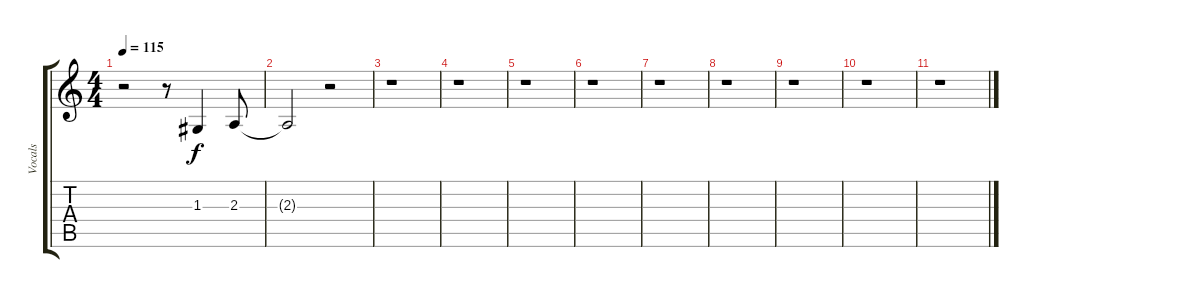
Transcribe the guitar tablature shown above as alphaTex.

\track ("Vocals" "Vocals") {instrument lead6voice}
\staff {score tabs}
\tuning (E4 B3 G3 D3 A2 D2) {hide}
\ts (4 4)
\tempo 115
\clef g2
\ks c
r.2{dy f} r.8 1.3.4 2.3.8 |
2.3{t}.2 r.2 |
r.1 |
r.1 |
r.1 |
r.1 |
r.1 |
r.1 |
r.1 |
r.1 |
r.1
